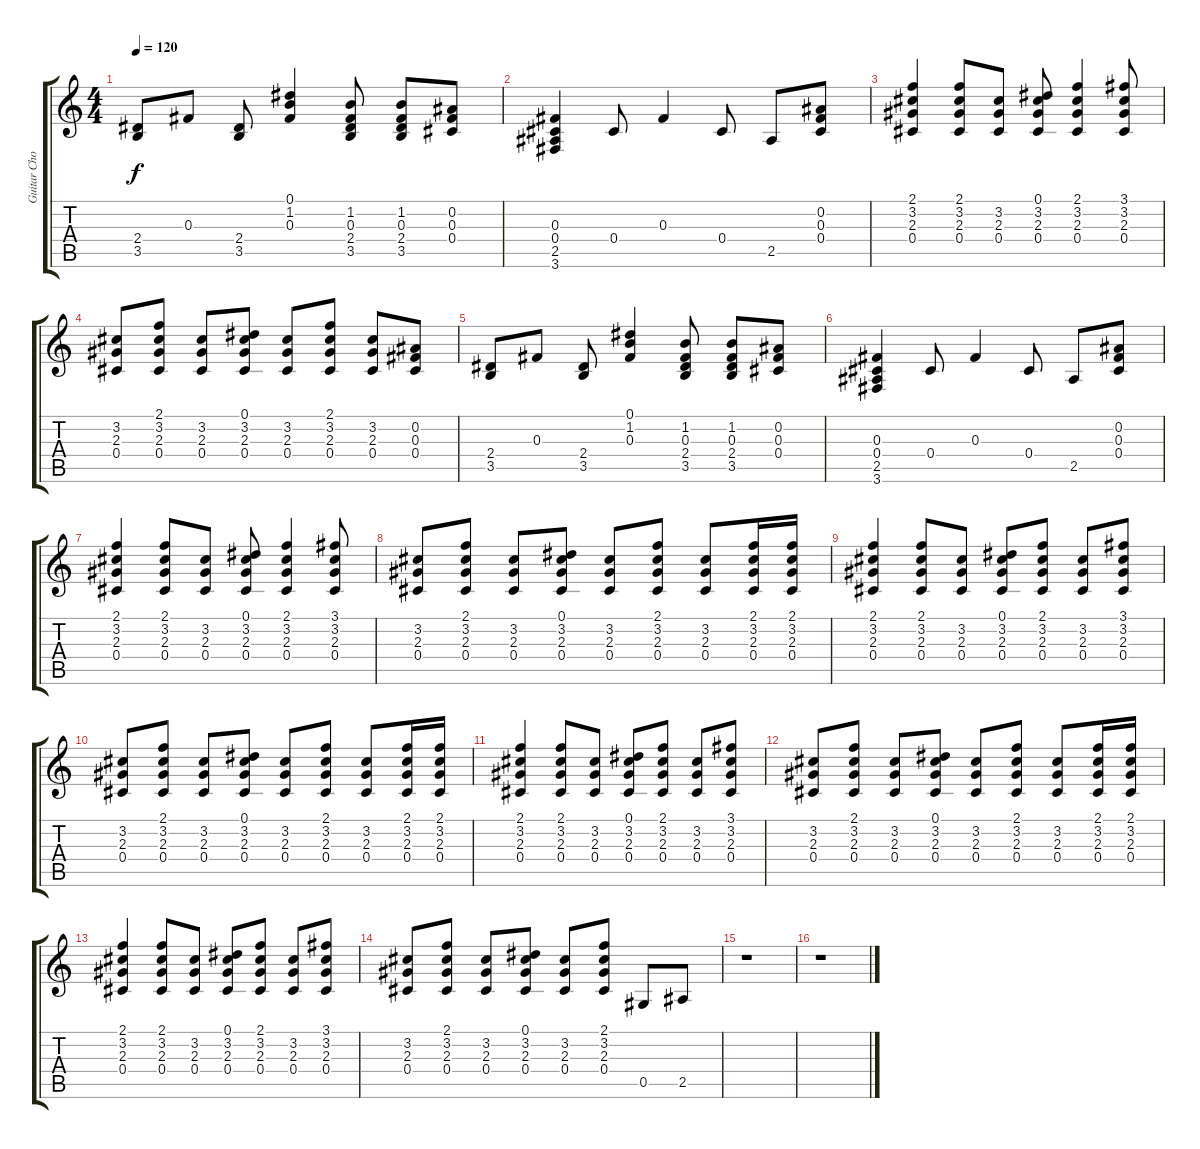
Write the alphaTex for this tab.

\track ("Guitar Chorus (Duff)" "Guitar Cho") {instrument acousticguitarnylon}
\staff {score tabs}
\tuning (Eb4 Bb3 Gb3 Db3 Ab2 Eb2) {hide}
\ts (4 4)
\tempo 120
\clef g2
\ks c
(2.4 3.5).8{dy f} 0.3.8 (2.4 3.5).8 (0.1 1.2 0.3).4 (1.2 0.3 2.4 3.5).8 (1.2 0.3 2.4 3.5).8 (0.2 0.3 0.4).8 |
(0.3 0.4 2.5 3.6).4 0.4.8 0.3.4 0.4.8 2.5.8 (0.2 0.3 0.4).8 |
(2.1 3.2 2.3 0.4).4 (2.1 3.2 2.3 0.4).8 (3.2 2.3 0.4).8 (0.1 3.2 2.3 0.4).8 (2.1 3.2 2.3 0.4).4 (3.1 3.2 2.3 0.4).8 |
(3.2 2.3 0.4).8 (2.1 3.2 2.3 0.4).8 (3.2 2.3 0.4).8 (0.1 3.2 2.3 0.4).8 (3.2 2.3 0.4).8 (2.1 3.2 2.3 0.4).8 (3.2 2.3 0.4).8 (0.2 0.3 0.4).8 |
(2.4 3.5).8 0.3.8 (2.4 3.5).8 (0.1 1.2 0.3).4 (1.2 0.3 2.4 3.5).8 (1.2 0.3 2.4 3.5).8 (0.2 0.3 0.4).8 |
(0.3 0.4 2.5 3.6).4 0.4.8 0.3.4 0.4.8 2.5.8 (0.2 0.3 0.4).8 |
(2.1 3.2 2.3 0.4).4 (2.1 3.2 2.3 0.4).8 (3.2 2.3 0.4).8 (0.1 3.2 2.3 0.4).8 (2.1 3.2 2.3 0.4).4 (3.1 3.2 2.3 0.4).8 |
(3.2 2.3 0.4).8 (2.1 3.2 2.3 0.4).8 (3.2 2.3 0.4).8 (0.1 3.2 2.3 0.4).8 (3.2 2.3 0.4).8 (2.1 3.2 2.3 0.4).8 (3.2 2.3 0.4).8 (2.1 3.2 2.3 0.4).16 (2.1 3.2 2.3 0.4).16 |
(2.1 3.2 2.3 0.4).4 (2.1 3.2 2.3 0.4).8 (3.2 2.3 0.4).8 (0.1 3.2 2.3 0.4).8 (2.1 3.2 2.3 0.4).8 (3.2 2.3 0.4).8 (3.1 3.2 2.3 0.4).8 |
(3.2 2.3 0.4).8 (2.1 3.2 2.3 0.4).8 (3.2 2.3 0.4).8 (0.1 3.2 2.3 0.4).8 (3.2 2.3 0.4).8 (2.1 3.2 2.3 0.4).8 (3.2 2.3 0.4).8 (2.1 3.2 2.3 0.4).16 (2.1 3.2 2.3 0.4).16 |
(2.1 3.2 2.3 0.4).4 (2.1 3.2 2.3 0.4).8 (3.2 2.3 0.4).8 (0.1 3.2 2.3 0.4).8 (2.1 3.2 2.3 0.4).8 (3.2 2.3 0.4).8 (3.1 3.2 2.3 0.4).8 |
(3.2 2.3 0.4).8 (2.1 3.2 2.3 0.4).8 (3.2 2.3 0.4).8 (0.1 3.2 2.3 0.4).8 (3.2 2.3 0.4).8 (2.1 3.2 2.3 0.4).8 (3.2 2.3 0.4).8 (2.1 3.2 2.3 0.4).16 (2.1 3.2 2.3 0.4).16 |
(2.1 3.2 2.3 0.4).4 (2.1 3.2 2.3 0.4).8 (3.2 2.3 0.4).8 (0.1 3.2 2.3 0.4).8 (2.1 3.2 2.3 0.4).8 (3.2 2.3 0.4).8 (3.1 3.2 2.3 0.4).8 |
(3.2 2.3 0.4).8 (2.1 3.2 2.3 0.4).8 (3.2 2.3 0.4).8 (0.1 3.2 2.3 0.4).8 (3.2 2.3 0.4).8 (2.1 3.2 2.3 0.4).8 0.5.8 2.5.8 |
r.1 |
r.1
